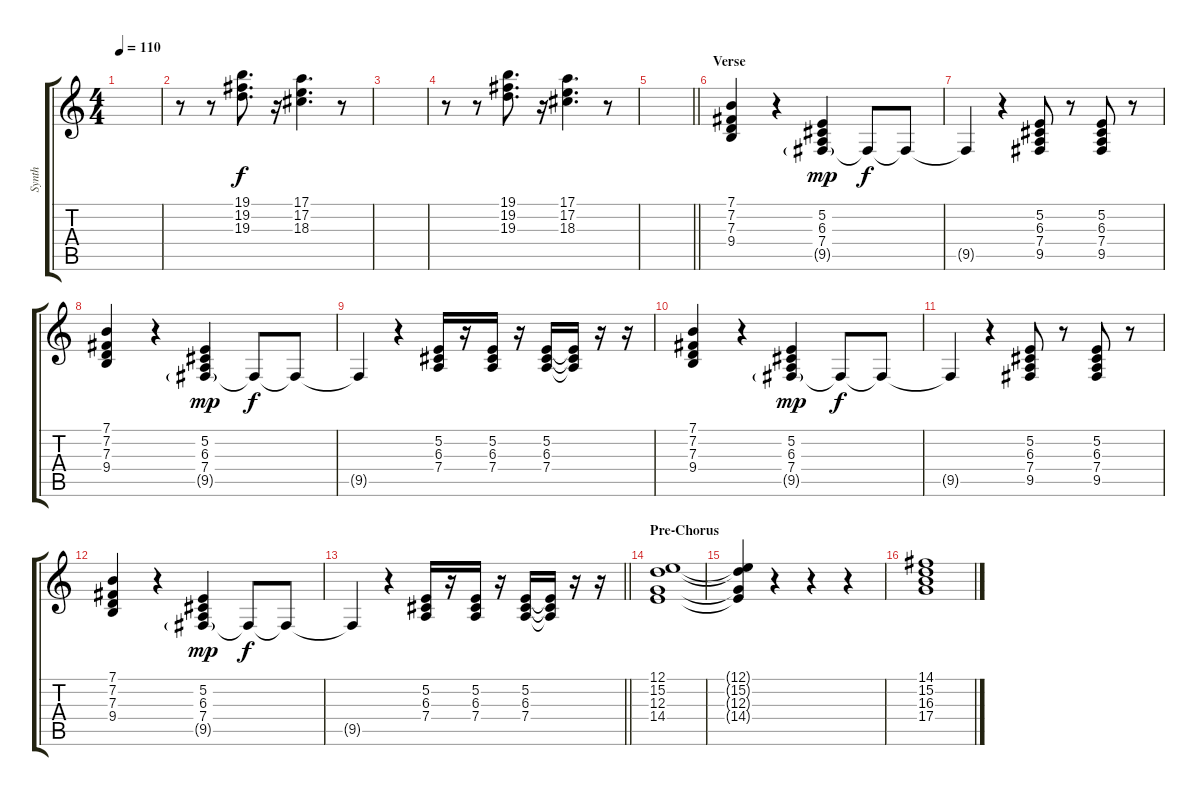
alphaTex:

\track ("Synth" "Synth") {instrument lead8bassandlead}
\staff {score tabs}
\tuning (E4 B3 G3 D3 A2 E2) {hide}
\ts (4 4)
\tempo 110
\clef g2
\ks c
|
r.8 r.8 (19.1 19.2 19.3).8{d} r.16 (17.1 17.2 18.3).4{d} r.8 |
|
r.8 r.8 (19.1 19.2 19.3).8{d} r.16 (17.1 17.2 18.3).4{d} r.8 |
\barLineRight lightlight
|
\section ("" "Verse")
(7.1 7.2 7.3 9.4).4 r.4 (5.2 6.3 7.4 9.5{g}).4{dy mp} 9.5{t}.8{dy f} 9.5{t}.8 |
9.5{t}.4 r.4 (5.2 6.3 7.4 9.5).8 r.8 (5.2 6.3 7.4 9.5).8 r.8 |
(7.1 7.2 7.3 9.4).4 r.4 (5.2 6.3 7.4 9.5{g}).4{dy mp} 9.5{t}.8{dy f} 9.5{t}.8 |
9.5{t}.4 r.4 (5.2 6.3 7.4).16 r.16 (5.2 6.3 7.4).16 r.16 (5.2 6.3 7.4).16 (5.2{t} 6.3{t} 7.4{t}).16 r.16 r.16 |
(7.1 7.2 7.3 9.4).4 r.4 (5.2 6.3 7.4 9.5{g}).4{dy mp} 9.5{t}.8{dy f} 9.5{t}.8 |
9.5{t}.4 r.4 (5.2 6.3 7.4 9.5).8 r.8 (5.2 6.3 7.4 9.5).8 r.8 |
(7.1 7.2 7.3 9.4).4 r.4 (5.2 6.3 7.4 9.5{g}).4{dy mp} 9.5{t}.8{dy f} 9.5{t}.8 |
\barLineRight lightlight
9.5{t}.4 r.4 (5.2 6.3 7.4).16 r.16 (5.2 6.3 7.4).16 r.16 (5.2 6.3 7.4).16 (5.2{t} 6.3{t} 7.4{t}).16 r.16 r.16 |
\section ("" "Pre-Chorus")
(12.1 15.2 12.3 14.4).1 |
(12.1{t} 15.2{t} 12.3{t} 14.4{t}).4 r.4 r.4 r.4 |
(14.1 15.2 16.3 17.4).1
